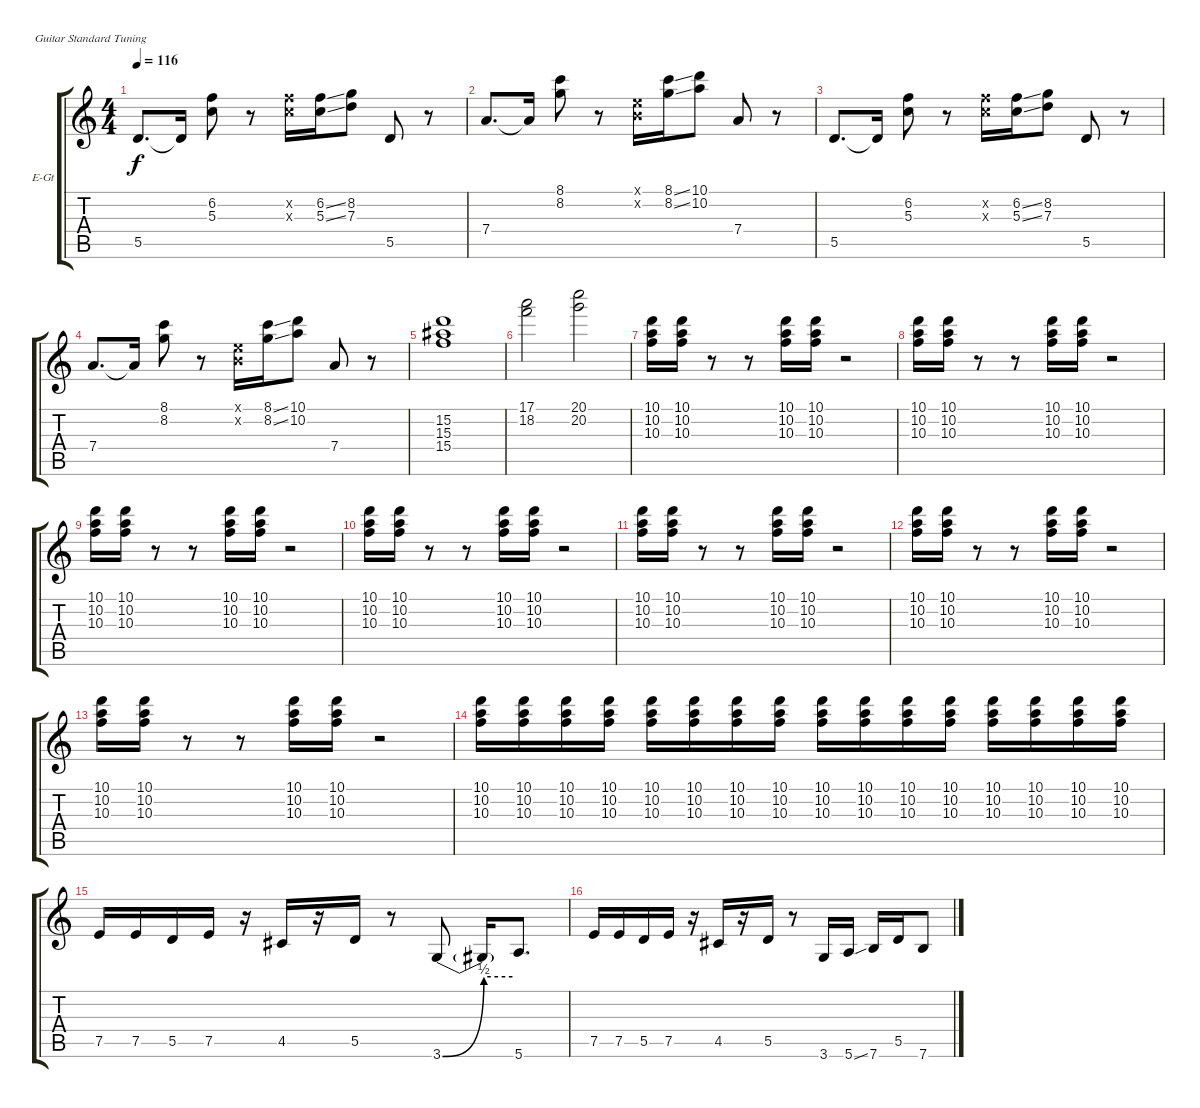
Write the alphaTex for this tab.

\bracketExtendMode groupsimilarinstruments
\firstSystemTrackNameOrientation horizontal
\otherSystemsTrackNameOrientation horizontal
\track ("Gtr. 1" "E-Gt") {instrument distortionguitar}
\staff {score tabs}
\tuning (E4 B3 G3 D3 A2 E2)
\ts (4 4)
\tempo 116
\clef g2
\ks c
5.5.8{d dy f} 5.5{t}.16 (6.2 5.3).8 r.8 (6.2{x} 5.3{x}).16 (6.2{ss} 5.3{ss}).16 (8.2 7.3).8 5.5.8 r.8 |
7.4.8{d} 7.4{t}.16 (8.1 8.2).8 r.8 (0.1{x} 0.2{x}).16 (8.1{ss} 8.2{ss}).16 (10.1 10.2).8 7.4.8 r.8 |
5.5.8{d} 5.5{t}.16 (6.2 5.3).8 r.8 (6.2{x} 5.3{x}).16 (6.2{ss} 5.3{ss}).16 (8.2 7.3).8 5.5.8 r.8 |
7.4.8{d} 7.4{t}.16 (8.1 8.2).8 r.8 (0.1{x} 0.2{x}).16 (8.1{ss} 8.2{ss}).16 (10.1 10.2).8 7.4.8 r.8 |
(15.2 15.3 15.4).1 |
(17.1 18.2).2 (20.1 20.2).2 |
(10.1 10.2 10.3).16 (10.1 10.2 10.3).16 r.8 r.8 (10.1 10.2 10.3).16 (10.1 10.2 10.3).16 r.2 |
(10.1 10.2 10.3).16 (10.1 10.2 10.3).16 r.8 r.8 (10.1 10.2 10.3).16 (10.1 10.2 10.3).16 r.2 |
(10.1 10.2 10.3).16 (10.1 10.2 10.3).16 r.8 r.8 (10.1 10.2 10.3).16 (10.1 10.2 10.3).16 r.2 |
(10.1 10.2 10.3).16 (10.1 10.2 10.3).16 r.8 r.8 (10.1 10.2 10.3).16 (10.1 10.2 10.3).16 r.2 |
(10.1 10.2 10.3).16 (10.1 10.2 10.3).16 r.8 r.8 (10.1 10.2 10.3).16 (10.1 10.2 10.3).16 r.2 |
(10.1 10.2 10.3).16 (10.1 10.2 10.3).16 r.8 r.8 (10.1 10.2 10.3).16 (10.1 10.2 10.3).16 r.2 |
(10.1 10.2 10.3).16 (10.1 10.2 10.3).16 r.8 r.8 (10.1 10.2 10.3).16 (10.1 10.2 10.3).16 r.2 |
(10.1 10.2 10.3).16 (10.1 10.2 10.3).16 (10.1 10.2 10.3).16 (10.1 10.2 10.3).16 (10.1 10.2 10.3).16 (10.1 10.2 10.3).16 (10.1 10.2 10.3).16 (10.1 10.2 10.3).16 (10.1 10.2 10.3).16 (10.1 10.2 10.3).16 (10.1 10.2 10.3).16 (10.1 10.2 10.3).16 (10.1 10.2 10.3).16 (10.1 10.2 10.3).16 (10.1 10.2 10.3).16 (10.1 10.2 10.3).16 |
7.5.16 7.5.16 5.5.16 7.5.16 r.16 4.5.16 r.16 5.5.16 r.8 3.6{be (bend 0 0 60 2)}.8 3.6{be (hold 0 2 60 2) t}.16 5.6.8{d} |
7.5.16 7.5.16 5.5.16 7.5.16 r.16 4.5.16 r.16 5.5.16 r.8 3.6.16 5.6{ss}.16 7.6.16 5.5.16 7.6.8
